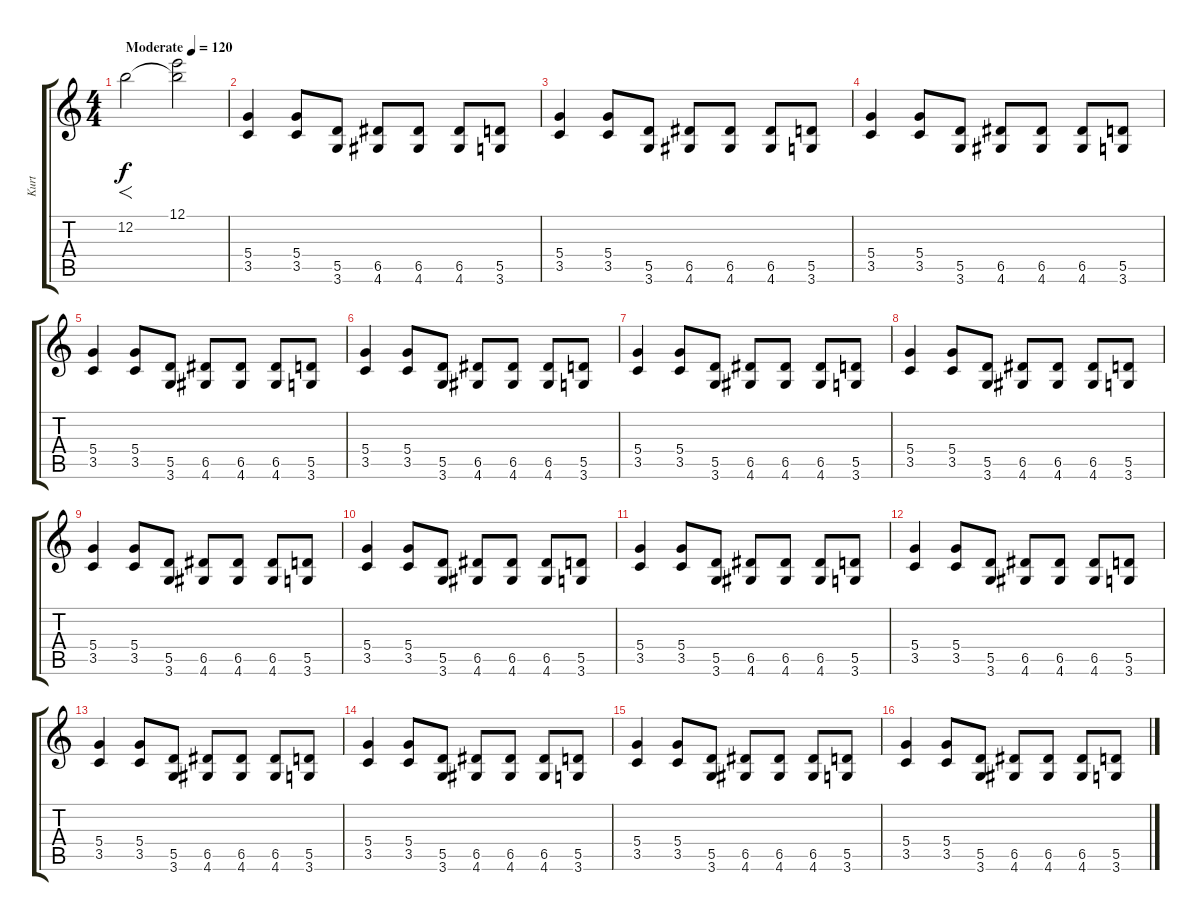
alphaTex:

\track ("Kurt" "Kurt") {instrument distortionguitar}
\staff {score tabs}
\tuning (E4 B3 G3 D3 A2 E2) {hide}
\ts (4 4)
\tempo (120 "Moderate")
\tempo 142
\tempo (120 "Moderate")
\clef g2
\ks c
12.2.2{f dy f instrument distortionguitar} (12.1 12.2{t}).2 |
(5.4 3.5).4 (5.4 3.5).8 (5.5 3.6).8 (6.5 4.6).8 (6.5 4.6).8 (6.5 4.6).8 (5.5 3.6).8 |
(5.4 3.5).4 (5.4 3.5).8 (5.5 3.6).8 (6.5 4.6).8 (6.5 4.6).8 (6.5 4.6).8 (5.5 3.6).8 |
(5.4 3.5).4 (5.4 3.5).8 (5.5 3.6).8 (6.5 4.6).8 (6.5 4.6).8 (6.5 4.6).8 (5.5 3.6).8 |
(5.4 3.5).4 (5.4 3.5).8 (5.5 3.6).8 (6.5 4.6).8 (6.5 4.6).8 (6.5 4.6).8 (5.5 3.6).8 |
(5.4 3.5).4 (5.4 3.5).8 (5.5 3.6).8 (6.5 4.6).8 (6.5 4.6).8 (6.5 4.6).8 (5.5 3.6).8 |
(5.4 3.5).4 (5.4 3.5).8 (5.5 3.6).8 (6.5 4.6).8 (6.5 4.6).8 (6.5 4.6).8 (5.5 3.6).8 |
(5.4 3.5).4 (5.4 3.5).8 (5.5 3.6).8 (6.5 4.6).8 (6.5 4.6).8 (6.5 4.6).8 (5.5 3.6).8 |
(5.4 3.5).4 (5.4 3.5).8 (5.5 3.6).8 (6.5 4.6).8 (6.5 4.6).8 (6.5 4.6).8 (5.5 3.6).8 |
(5.4 3.5).4 (5.4 3.5).8 (5.5 3.6).8 (6.5 4.6).8 (6.5 4.6).8 (6.5 4.6).8 (5.5 3.6).8 |
(5.4 3.5).4 (5.4 3.5).8 (5.5 3.6).8 (6.5 4.6).8 (6.5 4.6).8 (6.5 4.6).8 (5.5 3.6).8 |
(5.4 3.5).4 (5.4 3.5).8 (5.5 3.6).8 (6.5 4.6).8 (6.5 4.6).8 (6.5 4.6).8 (5.5 3.6).8 |
(5.4 3.5).4 (5.4 3.5).8 (5.5 3.6).8 (6.5 4.6).8 (6.5 4.6).8 (6.5 4.6).8 (5.5 3.6).8 |
(5.4 3.5).4 (5.4 3.5).8 (5.5 3.6).8 (6.5 4.6).8 (6.5 4.6).8 (6.5 4.6).8 (5.5 3.6).8 |
(5.4 3.5).4 (5.4 3.5).8 (5.5 3.6).8 (6.5 4.6).8 (6.5 4.6).8 (6.5 4.6).8 (5.5 3.6).8 |
(5.4 3.5).4 (5.4 3.5).8 (5.5 3.6).8 (6.5 4.6).8 (6.5 4.6).8 (6.5 4.6).8 (5.5 3.6).8
